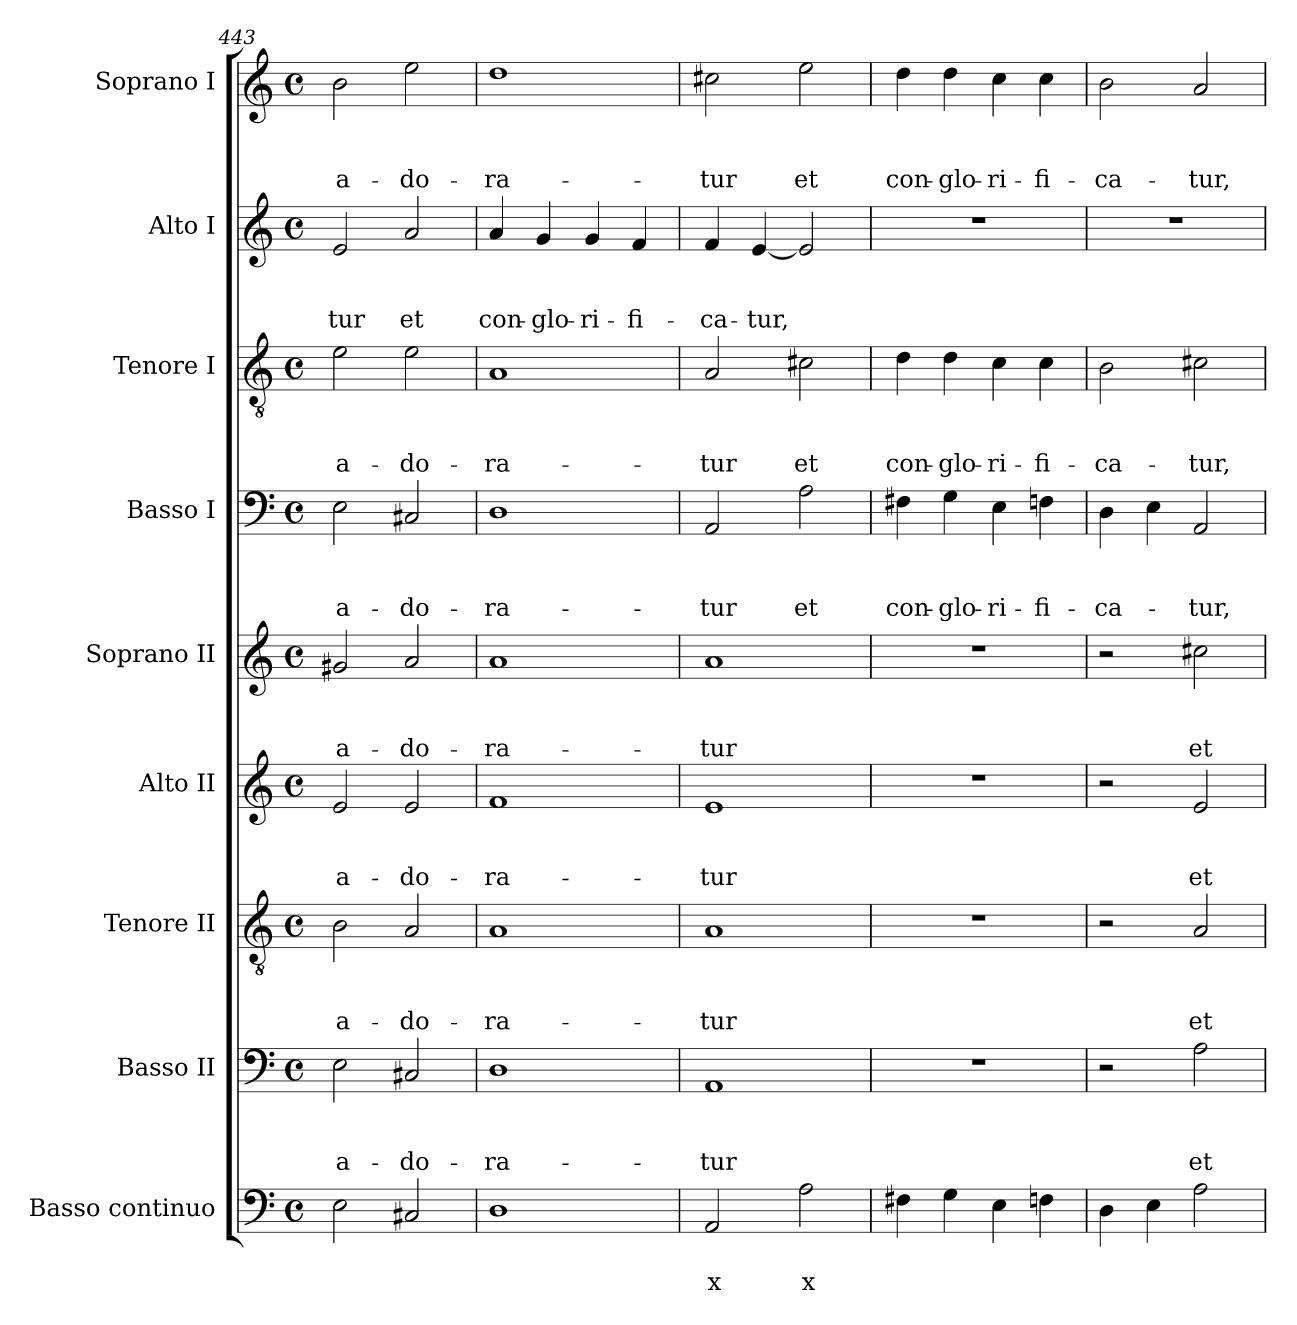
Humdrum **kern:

**kern	**text	**text	**kern	**text	**text	**text	**kern	**text	**text	**text	**kern	**text	**text	**text	**kern	**text	**text	**text	**kern	**text	**text	**text	**kern	**text	**text	**text	**kern	**text	**text	**text	**kern	**text	**text	**text
*part9	*part9	*part9	*part8	*part8	*part8	*part8	*part7	*part7	*part7	*part7	*part6	*part6	*part6	*part6	*part5	*part5	*part5	*part5	*part4	*part4	*part4	*part4	*part3	*part3	*part3	*part3	*part2	*part2	*part2	*part2	*part1	*part1	*part1	*part1
*staff9	*staff9	*staff9	*staff8	*staff8	*staff8	*staff8	*staff7	*staff7	*staff7	*staff7	*staff6	*staff6	*staff6	*staff6	*staff5	*staff5	*staff5	*staff5	*staff4	*staff4	*staff4	*staff4	*staff3	*staff3	*staff3	*staff3	*staff2	*staff2	*staff2	*staff2	*staff1	*staff1	*staff1	*staff1
*I"Basso continuo	*	*	*I"Basso II	*	*	*	*I"Tenore II	*	*	*	*I"Alto II	*	*	*	*I"Soprano II	*	*	*	*I"Basso I	*	*	*	*I"Tenore I	*	*	*	*I"Alto I	*	*	*	*I"Soprano I	*	*	*
*I'BC	*	*	*I'B 2	*	*	*	*I'T 2	*	*	*	*I'A 2	*	*	*	*I'S 2	*	*	*	*I'B 1	*	*	*	*I'T 1	*	*	*	*I'A 1	*	*	*	*I'S 1	*	*	*
*clefF4	*	*	*clefF4	*	*	*	*clefGv2	*	*	*	*clefG2	*	*	*	*clefG2	*	*	*	*clefF4	*	*	*	*clefGv2	*	*	*	*clefG2	*	*	*	*clefG2	*	*	*
*k[]	*	*	*k[]	*	*	*	*k[]	*	*	*	*k[]	*	*	*	*k[]	*	*	*	*k[]	*	*	*	*k[]	*	*	*	*k[]	*	*	*	*k[]	*	*	*
*C:	*	*	*C:	*	*	*	*C:	*	*	*	*C:	*	*	*	*C:	*	*	*	*C:	*	*	*	*C:	*	*	*	*C:	*	*	*	*C:	*	*	*
*M4/4	*	*	*M4/4	*	*	*	*M4/4	*	*	*	*M4/4	*	*	*	*M4/4	*	*	*	*M4/4	*	*	*	*M4/4	*	*	*	*M4/4	*	*	*	*M4/4	*	*	*
*met(c)	*	*	*met(c)	*	*	*	*met(c)	*	*	*	*met(c)	*	*	*	*met(c)	*	*	*	*met(c)	*	*	*	*met(c)	*	*	*	*met(c)	*	*	*	*met(c)	*	*	*
=443	=443	=443	=443	=443	=443	=443	=443	=443	=443	=443	=443	=443	=443	=443	=443	=443	=443	=443	=443	=443	=443	=443	=443	=443	=443	=443	=443	=443	=443	=443	=443	=443	=443	=443
!	!	!	!	!	!	!LO:LY:b	!	!	!	!LO:LY:b	!	!	!	!LO:LY:b	!	!	!	!LO:LY:b	!	!	!	!LO:LY:b	!	!	!	!LO:LY:b	!	!	!	!LO:LY:b	!	!	!	!LO:LY:b
2E\	.	.	2E\	.	.	a-	2B\	.	.	a-	2e/	.	.	a-	2g#X/	.	.	a-	2E\	.	.	a-	2e\	.	.	a-	2e/	.	.	-tur	2b\	.	.	a-
!	!	!	!	!	!	!LO:LY:b	!	!	!	!LO:LY:b	!	!	!	!LO:LY:b	!	!	!	!LO:LY:b	!	!	!	!LO:LY:b	!	!	!	!LO:LY:b	!	!	!	!LO:LY:b	!	!	!	!LO:LY:b
2C#X/	.	.	2C#X/	.	.	-do-	2A/	.	.	-do-	2e/	.	.	-do-	2a/	.	.	-do-	2C#X/	.	.	-do-	2e\	.	.	-do-	2a/	.	.	et	2ee\	.	.	-do-
=444	=444	=444	=444	=444	=444	=444	=444	=444	=444	=444	=444	=444	=444	=444	=444	=444	=444	=444	=444	=444	=444	=444	=444	=444	=444	=444	=444	=444	=444	=444	=444	=444	=444	=444
!	!	!	!	!	!	!LO:LY:b	!	!	!	!LO:LY:b	!	!	!	!LO:LY:b	!	!	!	!LO:LY:b	!	!	!	!LO:LY:b	!	!	!	!LO:LY:b	!	!	!	!LO:LY:b	!	!	!	!LO:LY:b
1D	.	.	1D	.	.	-ra-	1A	.	.	-ra-	1f	.	.	-ra-	1a	.	.	-ra-	1D	.	.	-ra-	1A	.	.	-ra-	4a/	.	.	con-	1dd	.	.	-ra-
!	!	!	!	!	!	!	!	!	!	!	!	!	!	!	!	!	!	!	!	!	!	!	!	!	!	!	!	!	!	!LO:LY:b	!	!	!	!
.	.	.	.	.	.	.	.	.	.	.	.	.	.	.	.	.	.	.	.	.	.	.	.	.	.	.	4g/	.	.	-glo-	.	.	.	.
!	!	!	!	!	!	!	!	!	!	!	!	!	!	!	!	!	!	!	!	!	!	!	!	!	!	!	!	!	!	!LO:LY:b	!	!	!	!
.	.	.	.	.	.	.	.	.	.	.	.	.	.	.	.	.	.	.	.	.	.	.	.	.	.	.	4g/	.	.	-ri-	.	.	.	.
!	!	!	!	!	!	!	!	!	!	!	!	!	!	!	!	!	!	!	!	!	!	!	!	!	!	!	!	!	!	!LO:LY:b	!	!	!	!
.	.	.	.	.	.	.	.	.	.	.	.	.	.	.	.	.	.	.	.	.	.	.	.	.	.	.	4f/	.	.	-fi-	.	.	.	.
=445	=445	=445	=445	=445	=445	=445	=445	=445	=445	=445	=445	=445	=445	=445	=445	=445	=445	=445	=445	=445	=445	=445	=445	=445	=445	=445	=445	=445	=445	=445	=445	=445	=445	=445
!	!	!LO:LY:b	!	!	!	!LO:LY:b	!	!	!	!LO:LY:b	!	!	!	!LO:LY:b	!	!	!	!LO:LY:b	!	!	!	!LO:LY:b	!	!	!	!LO:LY:b	!	!	!	!LO:LY:b	!	!	!	!LO:LY:b
2AA/	.	x	1AA	.	.	-tur	1A	.	.	-tur	1e	.	.	-tur	1a	.	.	-tur	2AA/	.	.	-tur	2A/	.	.	-tur	4f/	.	.	-ca-	2cc#X\	.	.	-tur
!	!	!	!	!	!	!	!	!	!	!	!	!	!	!	!	!	!	!	!	!	!	!	!	!	!	!	!	!	!	!LO:LY:b	!	!	!	!
.	.	.	.	.	.	.	.	.	.	.	.	.	.	.	.	.	.	.	.	.	.	.	.	.	.	.	[4e/	.	.	-tur,	.	.	.	.
!	!	!LO:LY:b	!	!	!	!	!	!	!	!	!	!	!	!	!	!	!	!	!	!	!	!LO:LY:b	!	!	!	!LO:LY:b	!	!	!	!	!	!	!	!LO:LY:b
2A\	.	x	.	.	.	.	.	.	.	.	.	.	.	.	.	.	.	.	2A\	.	.	et	2c#X\	.	.	et	2e/]	.	.	.	2ee\	.	.	et
=446	=446	=446	=446	=446	=446	=446	=446	=446	=446	=446	=446	=446	=446	=446	=446	=446	=446	=446	=446	=446	=446	=446	=446	=446	=446	=446	=446	=446	=446	=446	=446	=446	=446	=446
!	!	!	!	!	!	!	!	!	!	!	!	!	!	!	!	!	!	!	!	!	!	!LO:LY:b	!	!	!	!LO:LY:b	!	!	!	!	!	!	!	!LO:LY:b
4F#X\	.	.	1r	.	.	.	1r	.	.	.	1r	.	.	.	1r	.	.	.	4F#X\	.	.	con-	4d\	.	.	con-	1r	.	.	.	4dd\	.	.	con-
!	!	!	!	!	!	!	!	!	!	!	!	!	!	!	!	!	!	!	!	!	!	!LO:LY:b	!	!	!	!LO:LY:b	!	!	!	!	!	!	!	!LO:LY:b
4G\	.	.	.	.	.	.	.	.	.	.	.	.	.	.	.	.	.	.	4G\	.	.	-glo-	4d\	.	.	-glo-	.	.	.	.	4dd\	.	.	-glo-
!	!	!	!	!	!	!	!	!	!	!	!	!	!	!	!	!	!	!	!	!	!	!LO:LY:b	!	!	!	!LO:LY:b	!	!	!	!	!	!	!	!LO:LY:b
4E\	.	.	.	.	.	.	.	.	.	.	.	.	.	.	.	.	.	.	4E\	.	.	-ri-	4c\	.	.	-ri-	.	.	.	.	4cc\	.	.	-ri-
!	!	!	!	!	!	!	!	!	!	!	!	!	!	!	!	!	!	!	!	!	!	!LO:LY:b	!	!	!	!LO:LY:b	!	!	!	!	!	!	!	!LO:LY:b
4Fn\	.	.	.	.	.	.	.	.	.	.	.	.	.	.	.	.	.	.	4Fn\	.	.	-fi-	4c\	.	.	-fi-	.	.	.	.	4cc\	.	.	-fi-
=447	=447	=447	=447	=447	=447	=447	=447	=447	=447	=447	=447	=447	=447	=447	=447	=447	=447	=447	=447	=447	=447	=447	=447	=447	=447	=447	=447	=447	=447	=447	=447	=447	=447	=447
!	!	!	!	!	!	!	!	!	!	!	!	!	!	!	!	!	!	!	!	!	!	!LO:LY:b	!	!	!	!LO:LY:b	!	!	!	!	!	!	!	!LO:LY:b
4D\	.	.	2r	.	.	.	2r	.	.	.	2r	.	.	.	2r	.	.	.	4D\	.	.	-ca-	2B\	.	.	-ca-	1r	.	.	.	2b\	.	.	-ca-
4E\	.	.	.	.	.	.	.	.	.	.	.	.	.	.	.	.	.	.	4E\	.	.	.	.	.	.	.	.	.	.	.	.	.	.	.
!	!	!	!	!	!	!LO:LY:b	!	!	!	!LO:LY:b	!	!	!	!LO:LY:b	!	!	!	!LO:LY:b	!	!	!	!LO:LY:b	!	!	!	!LO:LY:b	!	!	!	!	!	!	!	!LO:LY:b
2A\	.	.	2A\	.	.	et	2A/	.	.	et	2e/	.	.	et	2cc#X\	.	.	et	2AA/	.	.	-tur,	2c#X\	.	.	-tur,	.	.	.	.	2a/	.	.	-tur,
=	=	=	=	=	=	=	=	=	=	=	=	=	=	=	=	=	=	=	=	=	=	=	=	=	=	=	=	=	=	=	=	=	=	=
*-	*-	*-	*-	*-	*-	*-	*-	*-	*-	*-	*-	*-	*-	*-	*-	*-	*-	*-	*-	*-	*-	*-	*-	*-	*-	*-	*-	*-	*-	*-	*-	*-	*-	*-
